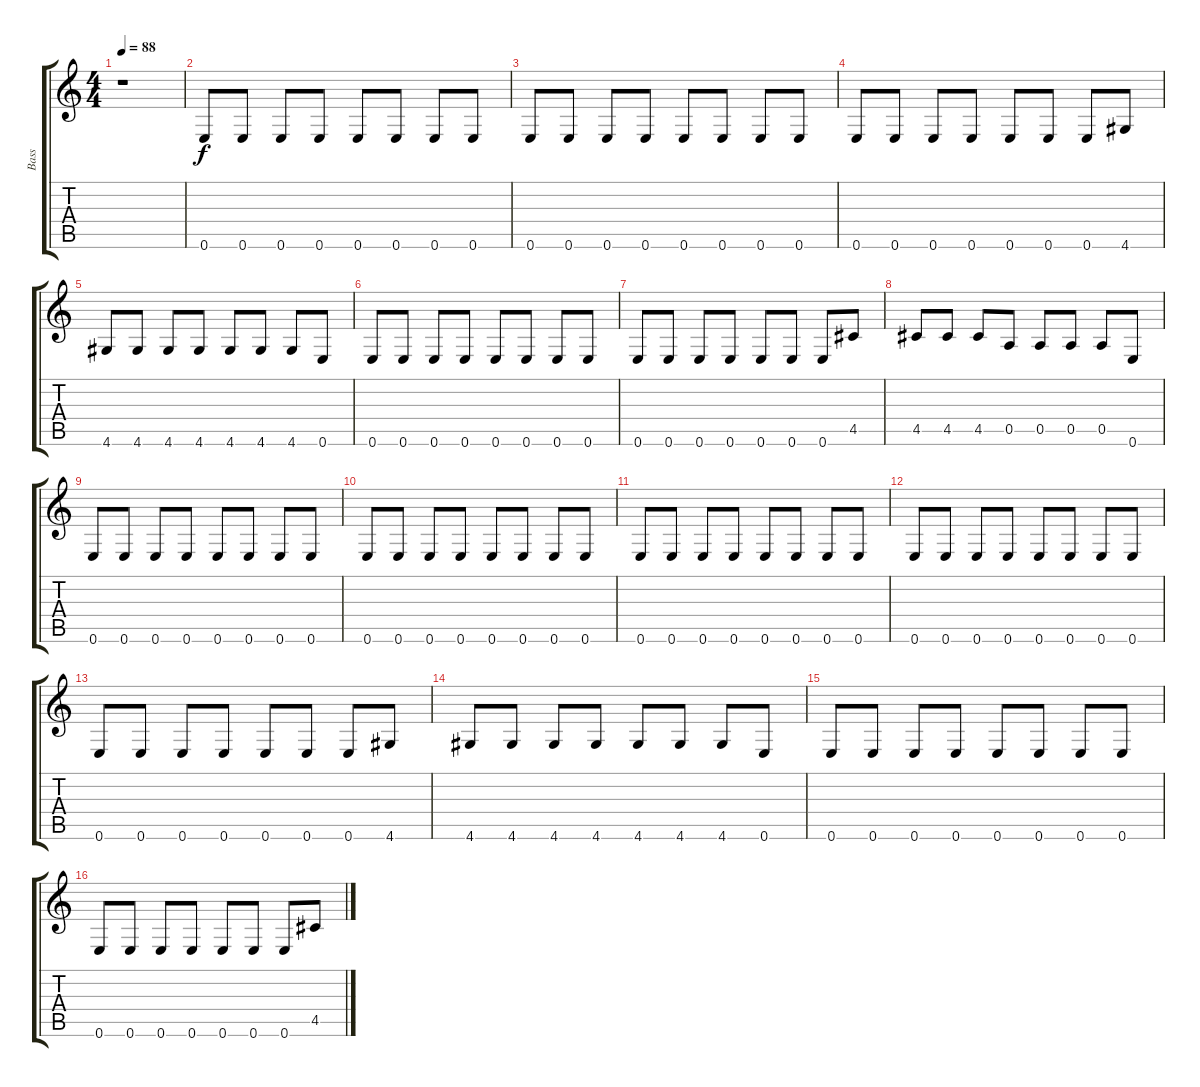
\track ("Bass" "Bass") {instrument electricbassfinger}
\staff {score tabs}
\tuning (E4 B3 G3 D3 A2 E2) {hide}
\ts (4 4)
\tempo 88
\clef g2
\ks c
r.1{dy f instrument electricbassfinger} |
0.6.8 0.6.8 0.6.8 0.6.8 0.6.8 0.6.8 0.6.8 0.6.8 |
0.6.8 0.6.8 0.6.8 0.6.8 0.6.8 0.6.8 0.6.8 0.6.8 |
0.6.8 0.6.8 0.6.8 0.6.8 0.6.8 0.6.8 0.6.8 4.6.8 |
4.6.8 4.6.8 4.6.8 4.6.8 4.6.8 4.6.8 4.6.8 0.6.8 |
0.6.8 0.6.8 0.6.8 0.6.8 0.6.8 0.6.8 0.6.8 0.6.8 |
0.6.8 0.6.8 0.6.8 0.6.8 0.6.8 0.6.8 0.6.8 4.5.8 |
4.5.8 4.5.8 4.5.8 0.5.8 0.5.8 0.5.8 0.5.8 0.6.8 |
0.6.8 0.6.8 0.6.8 0.6.8 0.6.8 0.6.8 0.6.8 0.6.8 |
0.6.8 0.6.8 0.6.8 0.6.8 0.6.8 0.6.8 0.6.8 0.6.8 |
0.6.8 0.6.8 0.6.8 0.6.8 0.6.8 0.6.8 0.6.8 0.6.8 |
0.6.8 0.6.8 0.6.8 0.6.8 0.6.8 0.6.8 0.6.8 0.6.8 |
0.6.8 0.6.8 0.6.8 0.6.8 0.6.8 0.6.8 0.6.8 4.6.8 |
4.6.8 4.6.8 4.6.8 4.6.8 4.6.8 4.6.8 4.6.8 0.6.8 |
0.6.8 0.6.8 0.6.8 0.6.8 0.6.8 0.6.8 0.6.8 0.6.8 |
0.6.8 0.6.8 0.6.8 0.6.8 0.6.8 0.6.8 0.6.8 4.5.8
